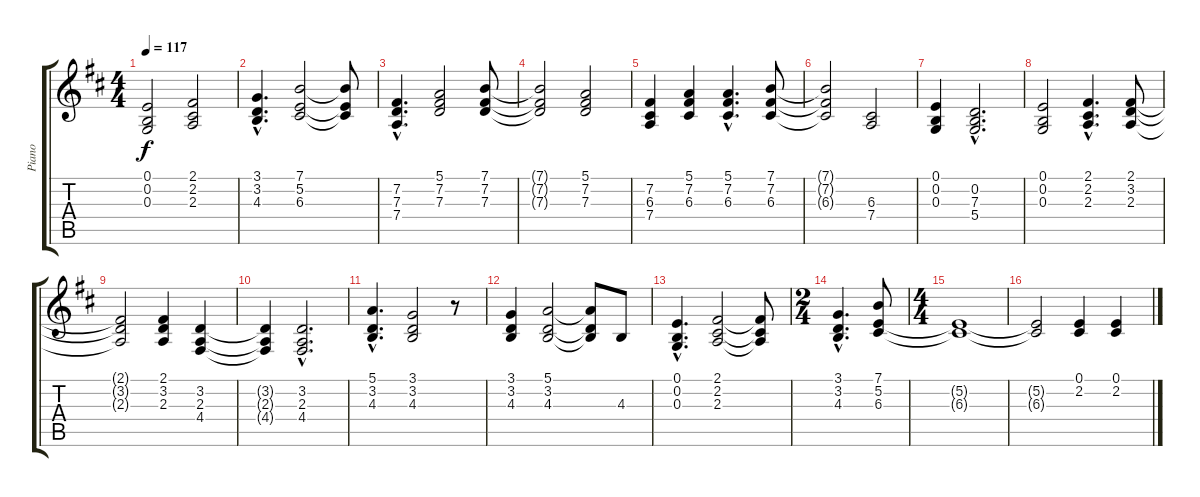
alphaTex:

\track ("Piano" "Piano") {instrument honkytonkpiano}
\staff {score tabs}
\tuning (E4 B3 G3 D3 A2 E2) {hide}
\ts (4 4)
\tempo 117
\clef g2
\ks d
(0.1 0.2 0.3).2{dy f} (2.1 2.2 2.3).2 |
(3.1{hac} 3.2{hac} 4.3{hac}).4{d} (7.1 5.2 6.3).2 (7.1{t} 5.2{t} 6.3{t}).8 |
(7.2{hac} 7.3{hac} 7.4{hac}).4{d} (5.1 7.2 7.3).2 (7.1 7.2 7.3).8 |
(7.1{t} 7.2{t} 7.3{t}).2 (5.1 7.2 7.3).2 |
(7.2 6.3 7.4).4 (5.1 7.2 6.3).4 (5.1{hac} 7.2{hac} 6.3{hac}).4{d} (7.1 7.2 6.3).8 |
(7.1{t} 7.2{t} 6.3{t}).2 (6.3 7.4).2 |
(0.1 0.2 0.3).4 (0.2{hac} 7.3{hac} 5.4{hac}).2{d} |
(0.1 0.2 0.3).2 (2.1{hac} 2.2{hac} 2.3{hac}).4{d} (2.1 3.2 2.3).8 |
(2.1{t} 3.2{t} 2.3{t}).2 (2.1 3.2 2.3).4 (3.2 2.3 4.4).4 |
(3.2{t} 2.3{t} 4.4{t}).4 (3.2{hac} 2.3{hac} 4.4{hac}).2{d} |
(5.1{hac} 3.2{hac} 4.3{hac}).4{d} (3.1 3.2 4.3).2 r.8 |
(3.1 3.2 4.3).4 (5.1 3.2 4.3).2 (5.1{t} 3.2{t} 4.3{t}).8 4.3.8 |
(0.1{hac} 0.2{hac} 0.3{hac}).4{d} (2.1 2.2 2.3).2 (2.1{t} 2.2{t} 2.3{t}).8 |
\ts (2 4)
(3.1{hac} 3.2{hac} 4.3{hac}).4{d} (7.1 5.2 6.3).8 |
\ts (4 4)
(5.2{t} 6.3{t}).1 |
(5.2{t} 6.3{t}).2 (0.1 2.2).4 (0.1 2.2).4
